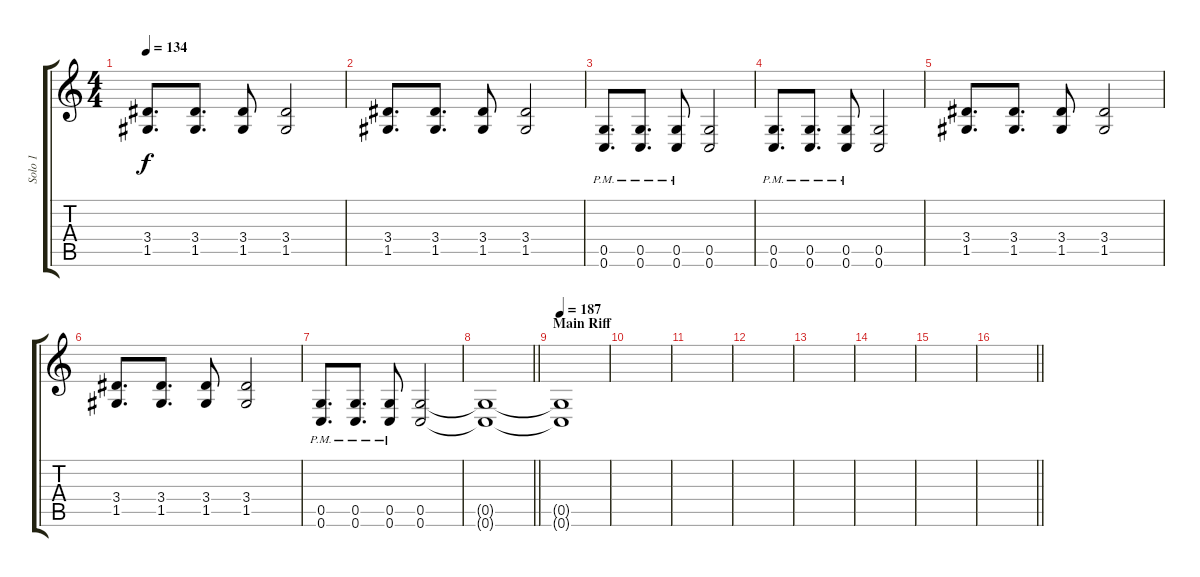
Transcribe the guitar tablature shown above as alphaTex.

\track ("Solo 1" "Solo 1") {instrument overdrivenguitar}
\staff {score tabs}
\tuning (D4 A3 F3 C3 G2 C2) {hide}
\ts (4 4)
\tempo 134
\clef g2
\ks c
(3.4 1.5).8{d dy f} (3.4 1.5).8{d} (3.4 1.5).8 (3.4 1.5).2 |
(3.4 1.5).8{d} (3.4 1.5).8{d} (3.4 1.5).8 (3.4 1.5).2 |
(0.5{pm} 0.6{pm}).8{d} (0.5{pm} 0.6{pm}).8{d} (0.5{pm} 0.6{pm}).8 (0.5 0.6).2 |
(0.5{pm} 0.6{pm}).8{d} (0.5{pm} 0.6{pm}).8{d} (0.5{pm} 0.6{pm}).8 (0.5 0.6).2 |
(3.4 1.5).8{d} (3.4 1.5).8{d} (3.4 1.5).8 (3.4 1.5).2 |
(3.4 1.5).8{d} (3.4 1.5).8{d} (3.4 1.5).8 (3.4 1.5).2 |
(0.5{pm} 0.6{pm}).8{d} (0.5{pm} 0.6{pm}).8{d} (0.5{pm} 0.6{pm}).8 (0.5 0.6).2 |
\barLineRight lightlight
(0.5{t} 0.6{t}).1 |
\section ("" "Main Riff")
\tempo 187
(0.5{t} 0.6{t}).1 |
|
|
|
|
|
|
\barLineRight lightlight
